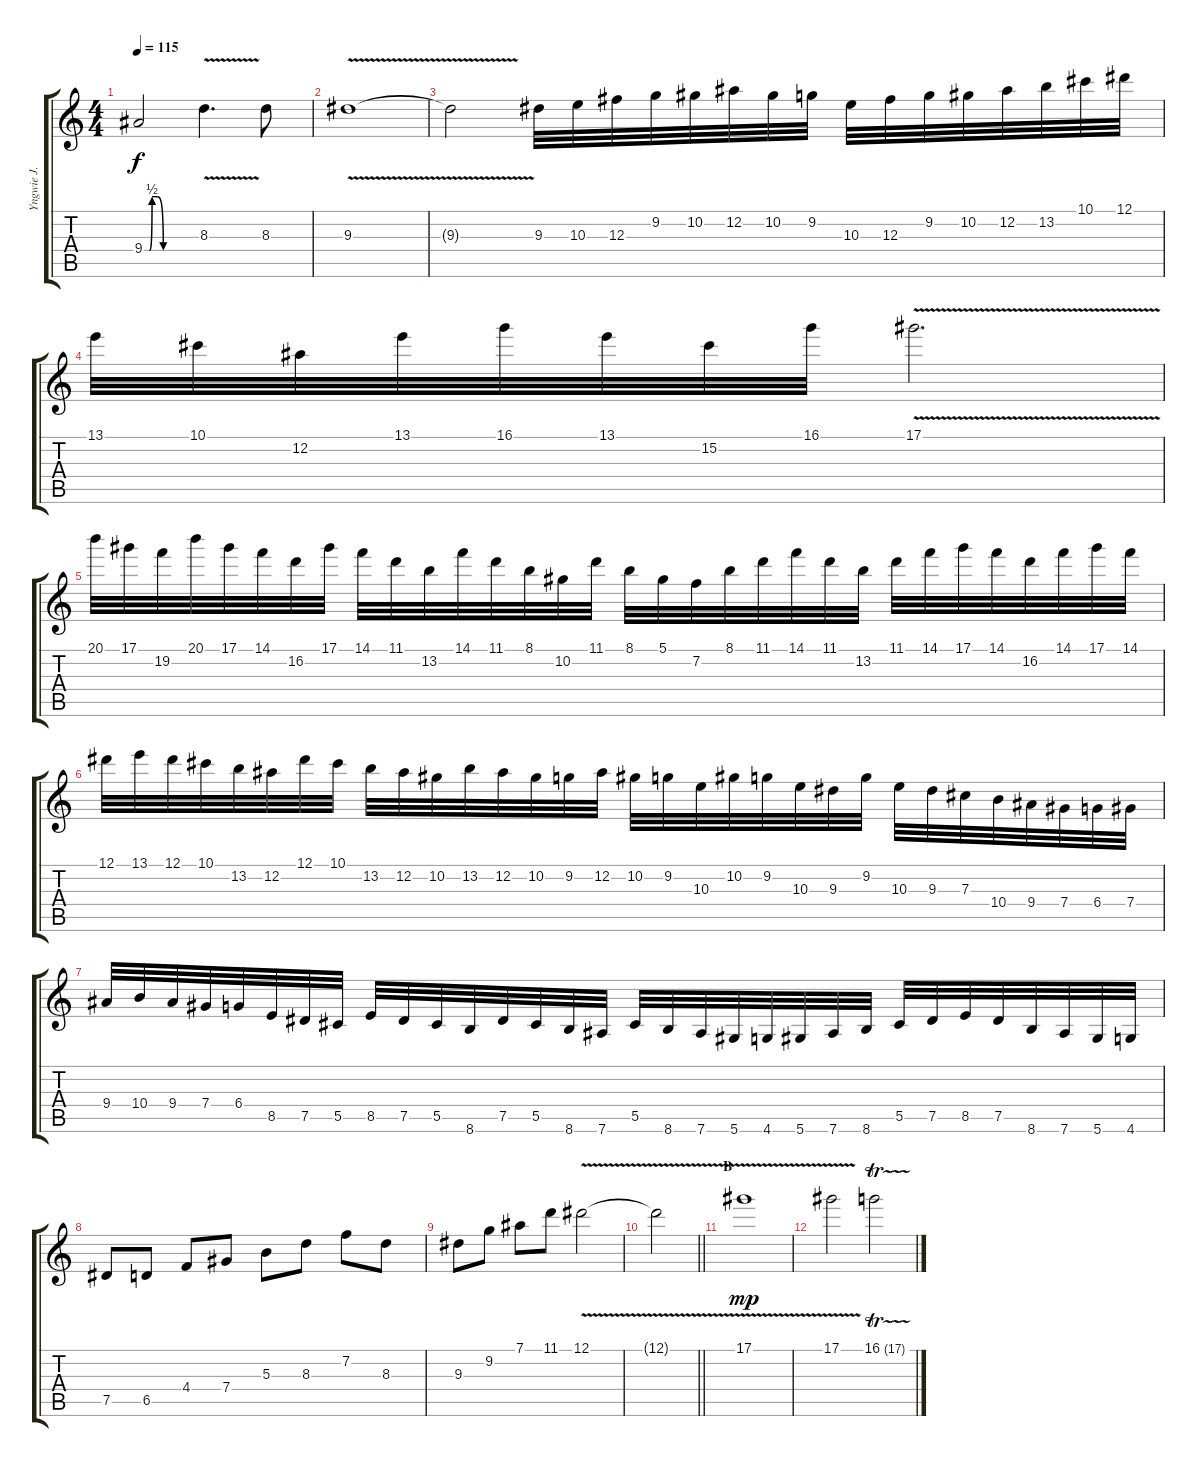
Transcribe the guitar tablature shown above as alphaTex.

\track ("Yngwie J. Malmsteen" "Yngwie J. ") {instrument overdrivenguitar}
\staff {score tabs}
\tuning (Eb4 Bb3 Gb3 Db3 Ab2 Eb2) {hide}
\ts (4 4)
\tempo 115
\clef g2
\ks c
9.4{be (custom 0 0 6 0 9 2 15 2 22 0 36 0 58 0 60 0)}.2{dy f} 8.3{v}.4{d} 8.3.8 |
9.3{v}.1 |
9.3{t}.2 9.3.32 10.3.32 12.3.32 9.2.32 10.2.32 12.2.32 10.2.32 9.2.32 10.3.32 12.3.32 9.2.32 10.2.32 12.2.32 13.2.32 10.1.32 12.1.32 |
13.1.32 10.1.32 12.2.32 13.1.32 16.1.32 13.1.32 15.2.32 16.1.32 17.1{v}.2{d} |
20.1.32 17.1.32 19.2.32 20.1.32 17.1.32 14.1.32 16.2.32 17.1.32 14.1.32 11.1.32 13.2.32 14.1.32 11.1.32 8.1.32 10.2.32 11.1.32 8.1.32 5.1.32 7.2.32 8.1.32 11.1.32 14.1.32 11.1.32 13.2.32 11.1.32 14.1.32 17.1.32 14.1.32 16.2.32 14.1.32 17.1.32 14.1.32 |
12.1.32 13.1.32 12.1.32 10.1.32 13.2.32 12.2.32 12.1.32 10.1.32 13.2.32 12.2.32 10.2.32 13.2.32 12.2.32 10.2.32 9.2.32 12.2.32 10.2.32 9.2.32 10.3.32 10.2.32 9.2.32 10.3.32 9.3.32 9.2.32 10.3.32 9.3.32 7.3.32 10.4.32 9.4.32 7.4.32 6.4.32 7.4.32 |
9.4.32 10.4.32 9.4.32 7.4.32 6.4.32 8.5.32 7.5.32 5.5.32 8.5.32 7.5.32 5.5.32 8.6.32 7.5.32 5.5.32 8.6.32 7.6.32 5.5.32 8.6.32 7.6.32 5.6.32 4.6.32 5.6.32 7.6.32 8.6.32 5.5.32 7.5.32 8.5.32 7.5.32 8.6.32 7.6.32 5.6.32 4.6.32 |
7.5.8 6.5.8 4.4.8 7.4.8 5.3.8 8.3.8 7.2.8 8.3.8 |
9.3.8 9.2.8 7.1.8 11.1.8 12.1{v}.2 |
\barLineRight lightlight
12.1{t}.2 |
\section ("" "B")
17.1{v}.1{dy mp} |
17.1{v}.2 16.1{tr (17 32)}.2
